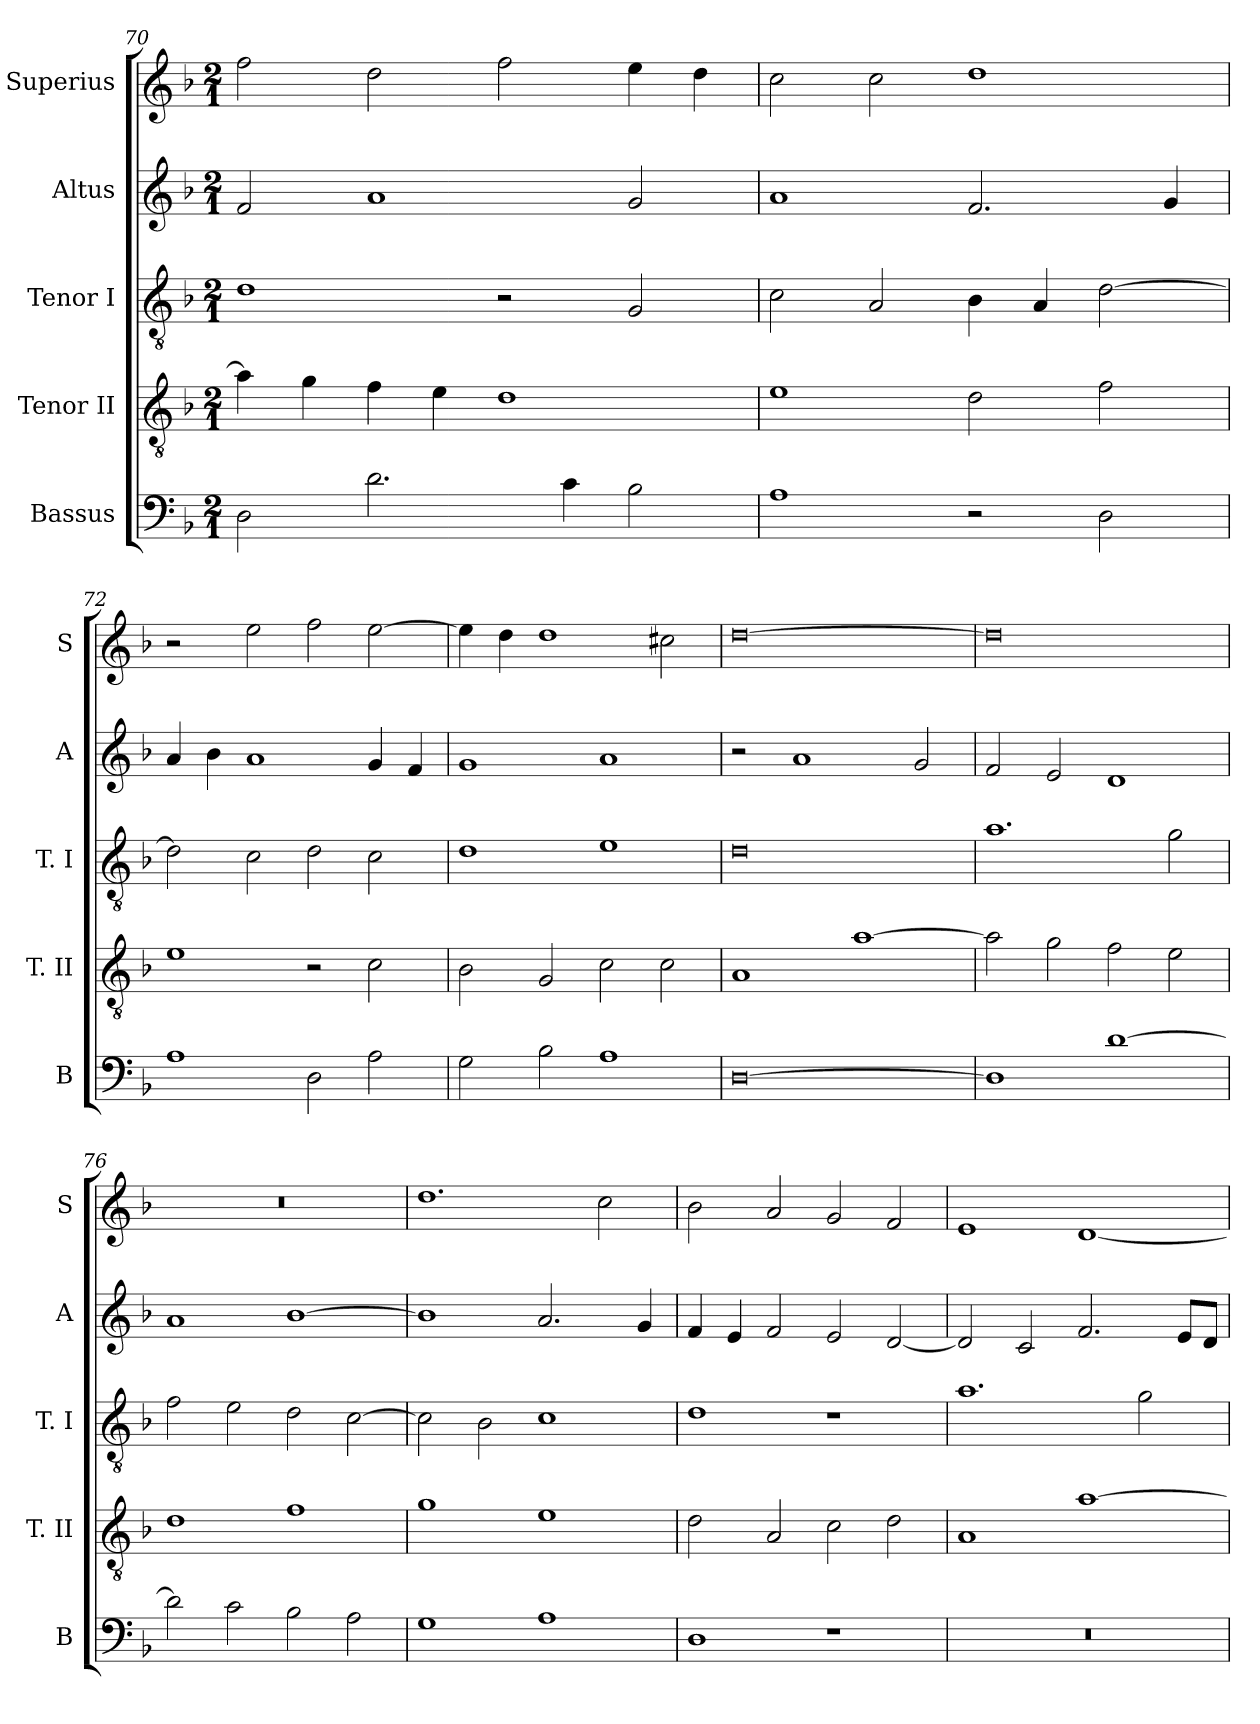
**kern	**kern	**kern	**kern	**kern
*part5	*part4	*part3	*part2	*part1
*staff5	*staff4	*staff3	*staff2	*staff1
*I"Bassus	*I"Tenor II	*I"Tenor I	*I"Altus	*I"Superius
*I'B	*I'T. II	*I'T. I	*I'A	*I'S
*clefF4	*clefGv2	*clefGv2	*clefG2	*clefG2
*k[b-]	*k[b-]	*k[b-]	*k[b-]	*k[b-]
*F:	*F:	*F:	*F:	*F:
*M2/1	*M2/1	*M2/1	*M2/1	*M2/1
=70	=70	=70	=70	=70
2D	4a]	1d	2f	2ff
.	4g	.	.	.
2.d	4f	.	1a	2dd
.	4e	.	.	.
.	1d	2r	.	2ff
4c	.	.	.	.
2B-	.	2G	2g	4ee
.	.	.	.	4dd
=71	=71	=71	=71	=71
1A	1e	2c	1a	2cc
.	.	2A	.	2cc
2r	2d	4B-	2.f	1dd
.	.	4A	.	.
2D	2f	[2d	.	.
.	.	.	4g	.
=72	=72	=72	=72	=72
1A	1e	2d]	4a	2r
.	.	.	4b-	.
.	.	2c	1a	2ee
2D	2r	2d	.	2ff
2A	2c	2c	4g	[2ee
.	.	.	4f	.
=73	=73	=73	=73	=73
2G	2B-	1d	1g	4ee]
.	.	.	.	4dd
2B-	2G	.	.	1dd
1A	2c	1e	1a	.
.	2c	.	.	2cc#X
=74	=74	=74	=74	=74
[0D	1A	0d	2r	[0dd
.	.	.	1a	.
.	[1a	.	.	.
.	.	.	2g	.
=75	=75	=75	=75	=75
1D]	2a]	1.a	2f	0dd]
.	2g	.	2e	.
[1d	2f	.	1d	.
.	2e	2g	.	.
=76	=76	=76	=76	=76
2d]	1d	2f	1a	0r
2c	.	2e	.	.
2B-	1f	2d	[1b-	.
2A	.	[2c	.	.
=77	=77	=77	=77	=77
1G	1g	2c]	1b-]	1.dd
.	.	2B-	.	.
1A	1e	1c	2.a	.
.	.	.	.	2cc
.	.	.	4g	.
=78	=78	=78	=78	=78
1D	2d	1d	4f	2b-
.	.	.	4e	.
.	2A	.	2f	2a
1r	2c	1r	2e	2g
.	2d	.	[2d	2f
=79	=79	=79	=79	=79
0r	1A	1.a	2d]	1e
.	.	.	2c	.
.	[1a	.	2.f	[1d
.	.	2g	.	.
.	.	.	8eL	.
.	.	.	8dJ	.
=	=	=	=	=
*-	*-	*-	*-	*-
